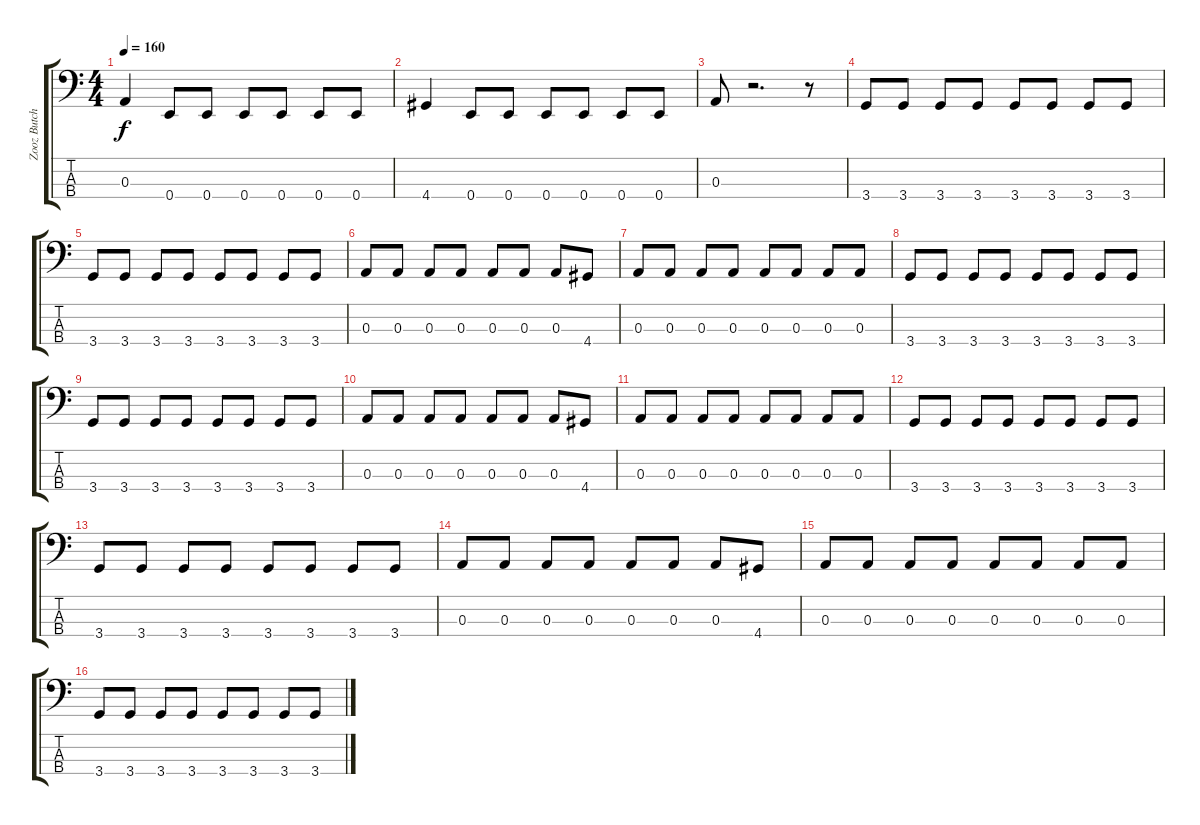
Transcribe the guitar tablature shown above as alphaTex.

\track ("Zooz Butcher" "Zooz Butch") {instrument electricbasspick}
\staff {score tabs}
\tuning (G2 D2 A1 E1) {hide}
\ts (4 4)
\tempo 160
\clef f4
\ks c
0.3.4{dy f} 0.4.8 0.4.8 0.4.8 0.4.8 0.4.8 0.4.8 |
4.4.4 0.4.8 0.4.8 0.4.8 0.4.8 0.4.8 0.4.8 |
0.3.8 r.2{d} r.8 |
3.4.8 3.4.8 3.4.8 3.4.8 3.4.8 3.4.8 3.4.8 3.4.8 |
3.4.8 3.4.8 3.4.8 3.4.8 3.4.8 3.4.8 3.4.8 3.4.8 |
0.3.8 0.3.8 0.3.8 0.3.8 0.3.8 0.3.8 0.3.8 4.4.8 |
0.3.8 0.3.8 0.3.8 0.3.8 0.3.8 0.3.8 0.3.8 0.3.8 |
3.4.8 3.4.8 3.4.8 3.4.8 3.4.8 3.4.8 3.4.8 3.4.8 |
3.4.8 3.4.8 3.4.8 3.4.8 3.4.8 3.4.8 3.4.8 3.4.8 |
0.3.8 0.3.8 0.3.8 0.3.8 0.3.8 0.3.8 0.3.8 4.4.8 |
0.3.8 0.3.8 0.3.8 0.3.8 0.3.8 0.3.8 0.3.8 0.3.8 |
3.4.8 3.4.8 3.4.8 3.4.8 3.4.8 3.4.8 3.4.8 3.4.8 |
3.4.8 3.4.8 3.4.8 3.4.8 3.4.8 3.4.8 3.4.8 3.4.8 |
0.3.8 0.3.8 0.3.8 0.3.8 0.3.8 0.3.8 0.3.8 4.4.8 |
0.3.8 0.3.8 0.3.8 0.3.8 0.3.8 0.3.8 0.3.8 0.3.8 |
3.4.8 3.4.8 3.4.8 3.4.8 3.4.8 3.4.8 3.4.8 3.4.8
